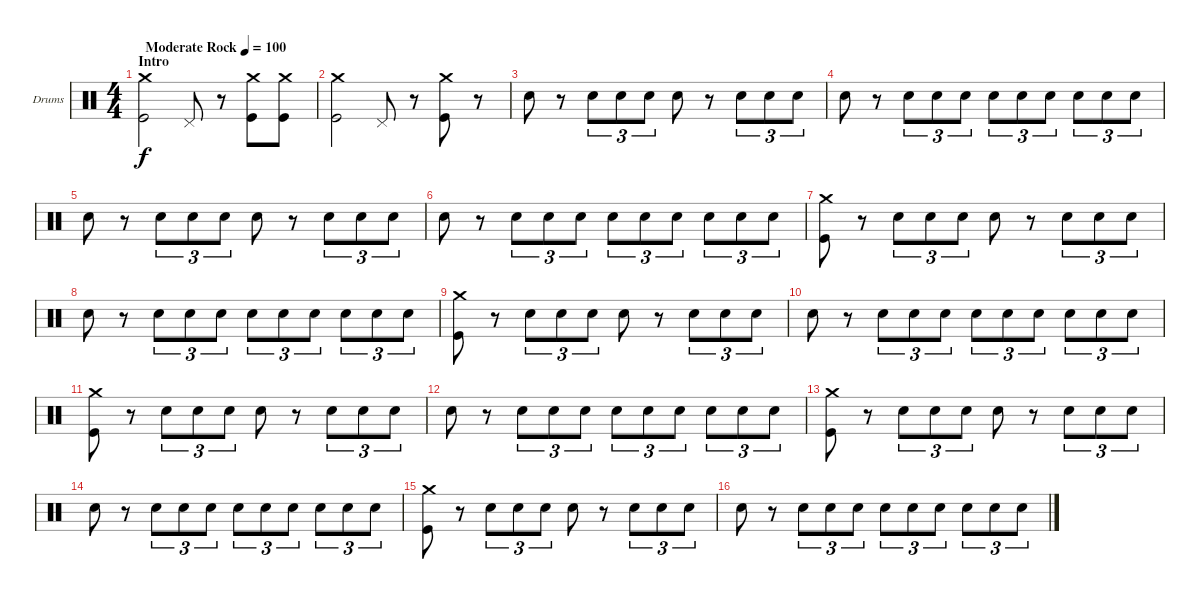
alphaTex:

\bracketExtendMode groupsimilarinstruments
\firstSystemTrackNameOrientation horizontal
\otherSystemsTrackNameOrientation horizontal
\track ("Drumkit" "Drums") {instrument percussion}
\staff {score}
\articulation defaults
\ts (4 4)
\section ("" "Intro")
\tempo (100 "Moderate Rock")
\clef neutral
\ks c
("Kick (hit)" "Crash medium (hit)").2{dy f} "Pedal Hi-Hat (hit)".8 r.8 ("Crash medium (hit)" "Kick (hit)").8 ("Crash medium (hit)" "Kick (hit)").8 |
("Kick (hit)" "Crash medium (hit)").2 "Pedal Hi-Hat (hit)".8 r.8 ("Kick (hit)" "Crash medium (hit)").8 r.8 |
"Snare (hit) 2".8 r.8 "Snare (hit) 2".8{tu (3 2)} "Snare (hit) 2".8{tu (3 2)} "Snare (hit) 2".8{tu (3 2)} "Snare (hit) 2".8 r.8 "Snare (hit) 2".8{tu (3 2)} "Snare (hit) 2".8{tu (3 2)} "Snare (hit) 2".8{tu (3 2)} |
"Snare (hit) 2".8 r.8 "Snare (hit) 2".8{tu (3 2)} "Snare (hit) 2".8{tu (3 2)} "Snare (hit) 2".8{tu (3 2)} "Snare (hit) 2".8{tu (3 2)} "Snare (hit) 2".8{tu (3 2)} "Snare (hit) 2".8{tu (3 2)} "Snare (hit) 2".8{tu (3 2)} "Snare (hit) 2".8{tu (3 2)} "Snare (hit) 2".8{tu (3 2)} |
"Snare (hit) 2".8 r.8 "Snare (hit) 2".8{tu (3 2)} "Snare (hit) 2".8{tu (3 2)} "Snare (hit) 2".8{tu (3 2)} "Snare (hit) 2".8 r.8 "Snare (hit) 2".8{tu (3 2)} "Snare (hit) 2".8{tu (3 2)} "Snare (hit) 2".8{tu (3 2)} |
"Snare (hit) 2".8 r.8 "Snare (hit) 2".8{tu (3 2)} "Snare (hit) 2".8{tu (3 2)} "Snare (hit) 2".8{tu (3 2)} "Snare (hit) 2".8{tu (3 2)} "Snare (hit) 2".8{tu (3 2)} "Snare (hit) 2".8{tu (3 2)} "Snare (hit) 2".8{tu (3 2)} "Snare (hit) 2".8{tu (3 2)} "Snare (hit) 2".8{tu (3 2)} |
("Kick (hit)" "Crash medium (hit)").8 r.8 "Snare (hit) 2".8{tu (3 2)} "Snare (hit) 2".8{tu (3 2)} "Snare (hit) 2".8{tu (3 2)} "Snare (hit) 2".8 r.8 "Snare (hit) 2".8{tu (3 2)} "Snare (hit) 2".8{tu (3 2)} "Snare (hit) 2".8{tu (3 2)} |
"Snare (hit) 2".8 r.8 "Snare (hit) 2".8{tu (3 2)} "Snare (hit) 2".8{tu (3 2)} "Snare (hit) 2".8{tu (3 2)} "Snare (hit) 2".8{tu (3 2)} "Snare (hit) 2".8{tu (3 2)} "Snare (hit) 2".8{tu (3 2)} "Snare (hit) 2".8{tu (3 2)} "Snare (hit) 2".8{tu (3 2)} "Snare (hit) 2".8{tu (3 2)} |
("Kick (hit)" "Crash medium (hit)").8 r.8 "Snare (hit) 2".8{tu (3 2)} "Snare (hit) 2".8{tu (3 2)} "Snare (hit) 2".8{tu (3 2)} "Snare (hit) 2".8 r.8 "Snare (hit) 2".8{tu (3 2)} "Snare (hit) 2".8{tu (3 2)} "Snare (hit) 2".8{tu (3 2)} |
"Snare (hit) 2".8 r.8 "Snare (hit) 2".8{tu (3 2)} "Snare (hit) 2".8{tu (3 2)} "Snare (hit) 2".8{tu (3 2)} "Snare (hit) 2".8{tu (3 2)} "Snare (hit) 2".8{tu (3 2)} "Snare (hit) 2".8{tu (3 2)} "Snare (hit) 2".8{tu (3 2)} "Snare (hit) 2".8{tu (3 2)} "Snare (hit) 2".8{tu (3 2)} |
("Kick (hit)" "Crash medium (hit)").8 r.8 "Snare (hit) 2".8{tu (3 2)} "Snare (hit) 2".8{tu (3 2)} "Snare (hit) 2".8{tu (3 2)} "Snare (hit) 2".8 r.8 "Snare (hit) 2".8{tu (3 2)} "Snare (hit) 2".8{tu (3 2)} "Snare (hit) 2".8{tu (3 2)} |
"Snare (hit) 2".8 r.8 "Snare (hit) 2".8{tu (3 2)} "Snare (hit) 2".8{tu (3 2)} "Snare (hit) 2".8{tu (3 2)} "Snare (hit) 2".8{tu (3 2)} "Snare (hit) 2".8{tu (3 2)} "Snare (hit) 2".8{tu (3 2)} "Snare (hit) 2".8{tu (3 2)} "Snare (hit) 2".8{tu (3 2)} "Snare (hit) 2".8{tu (3 2)} |
("Kick (hit)" "Crash medium (hit)").8 r.8 "Snare (hit) 2".8{tu (3 2)} "Snare (hit) 2".8{tu (3 2)} "Snare (hit) 2".8{tu (3 2)} "Snare (hit) 2".8 r.8 "Snare (hit) 2".8{tu (3 2)} "Snare (hit) 2".8{tu (3 2)} "Snare (hit) 2".8{tu (3 2)} |
"Snare (hit) 2".8 r.8 "Snare (hit) 2".8{tu (3 2)} "Snare (hit) 2".8{tu (3 2)} "Snare (hit) 2".8{tu (3 2)} "Snare (hit) 2".8{tu (3 2)} "Snare (hit) 2".8{tu (3 2)} "Snare (hit) 2".8{tu (3 2)} "Snare (hit) 2".8{tu (3 2)} "Snare (hit) 2".8{tu (3 2)} "Snare (hit) 2".8{tu (3 2)} |
("Kick (hit)" "Crash medium (hit)").8 r.8 "Snare (hit) 2".8{tu (3 2)} "Snare (hit) 2".8{tu (3 2)} "Snare (hit) 2".8{tu (3 2)} "Snare (hit) 2".8 r.8 "Snare (hit) 2".8{tu (3 2)} "Snare (hit) 2".8{tu (3 2)} "Snare (hit) 2".8{tu (3 2)} |
"Snare (hit) 2".8 r.8 "Snare (hit) 2".8{tu (3 2)} "Snare (hit) 2".8{tu (3 2)} "Snare (hit) 2".8{tu (3 2)} "Snare (hit) 2".8{tu (3 2)} "Snare (hit) 2".8{tu (3 2)} "Snare (hit) 2".8{tu (3 2)} "Snare (hit) 2".8{tu (3 2)} "Snare (hit) 2".8{tu (3 2)} "Snare (hit) 2".8{tu (3 2)}
